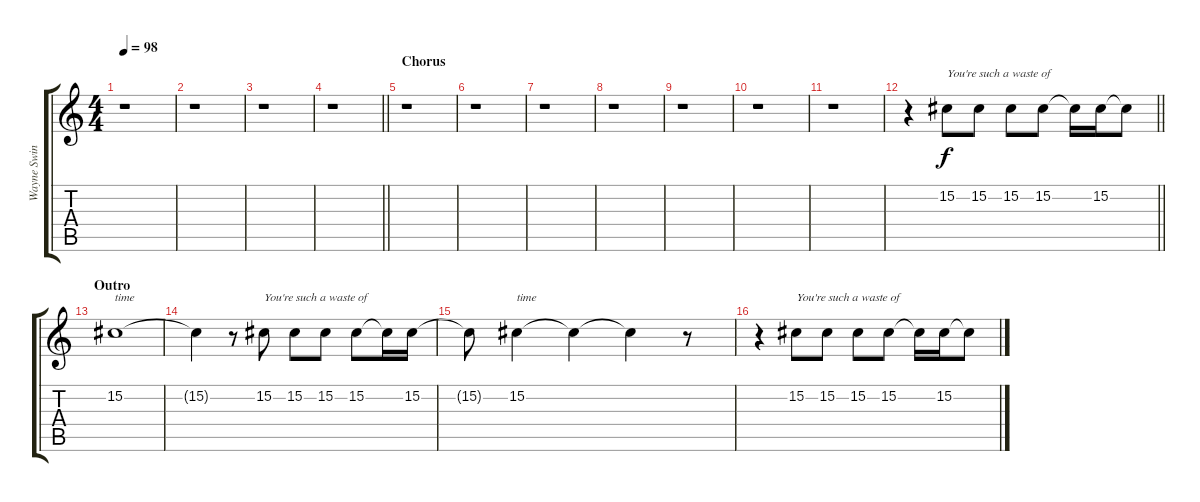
\track ("Wayne Swinny (Backing Vocals)" "Wayne Swin") {instrument harmonica}
\staff {score tabs}
\tuning (Eb4 Bb3 Gb3 Db3 Ab2 Db2) {hide}
\ts (4 4)
\tempo 98
\clef g2
\ks c
r.1{dy f} |
r.1 |
r.1 |
\barLineRight lightlight
r.1 |
\section ("" "Chorus")
r.1 |
r.1 |
r.1 |
r.1 |
r.1 |
r.1 |
r.1 |
\barLineRight lightlight
r.4 15.2.8{txt "You're such a waste of"} 15.2.8 15.2.8 15.2.8 15.2{t}.16 15.2.16 15.2{t}.8 |
\section ("" "Outro")
15.2.1{txt "time"} |
15.2{t}.4 r.8 15.2.8{txt "You're such a waste of"} 15.2.8 15.2.8 15.2.8 15.2{t}.16 15.2.16 |
15.2{t}.8 15.2.4{txt "time"} 15.2{t}.4 15.2{t}.4 r.8 |
r.4 15.2.8{txt "You're such a waste of"} 15.2.8 15.2.8 15.2.8 15.2{t}.16 15.2.16 15.2{t}.8
